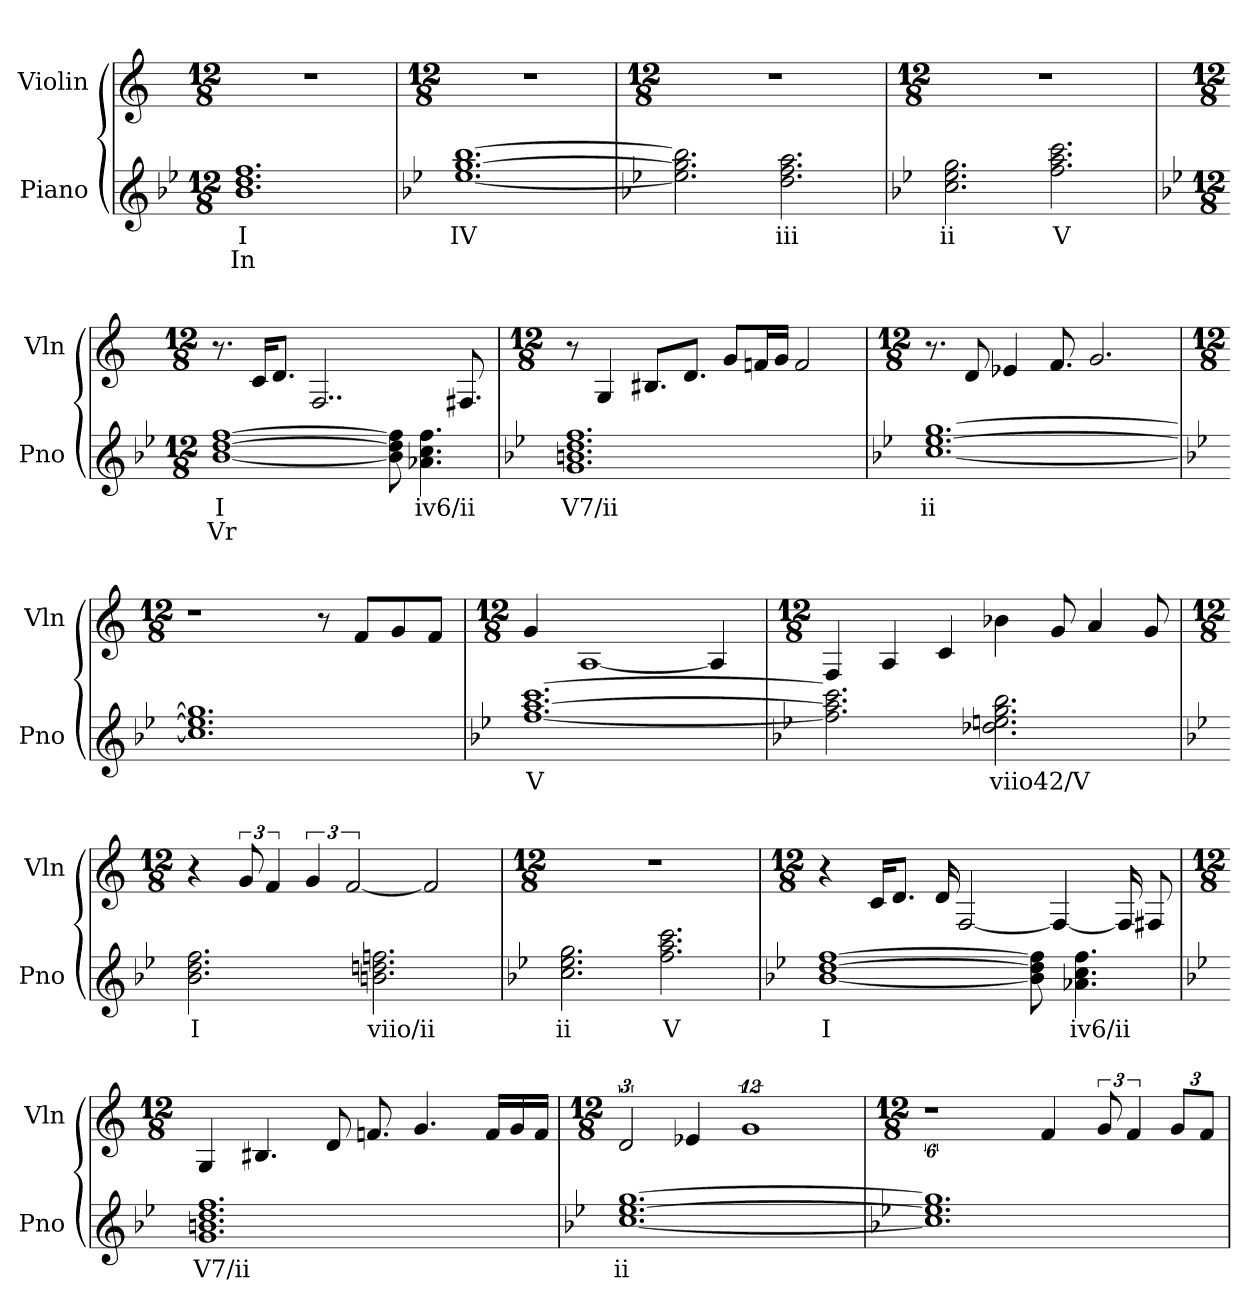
**kern	**text	**text	**kern
*part2	*part2	*part2	*part1
*staff2	*staff2	*staff2	*staff1
*I"Piano	*	*	*I"Violin
*I'Pno	*	*	*I'Vln
*k[b-e-]	*	*	*
*B-:	*	*	*
*M12/8	*	*	*M12/8
=	=	=	=
1.b- 1.dd 1.ff	I	In	1.r
=	=	=	=
*k[b-e-]	*	*	*
*B-:	*	*	*
*	*	*	*M12/8
[1.ee- [1.gg [1.bb-	IV	.	1.r
=	=	=	=
*k[b-e-]	*	*	*
*B-:	*	*	*
*	*	*	*M12/8
2.ee-] 2.gg] 2.bb-]	.	.	1.r
2.dd 2.ff 2.aa	iii	.	.
=	=	=	=
*k[b-e-]	*	*	*
*B-:	*	*	*
*	*	*	*M12/8
2.cc 2.ee- 2.gg	ii	.	1.r
2.ff 2.aa 2.ccc	V	.	.
=	=	=	=
*k[b-e-]	*	*	*
*B-:	*	*	*
*M12/8	*	*	*M12/8
[1b- [1dd [1ff	I	Vr	8.r
.	.	.	16cKL
.	.	.	8.dJ
.	.	.	2..F
8b-] 8dd] 8ff]	.	.	.
4.a-X 4.cc 4.ff	iv6/ii	.	.
.	.	.	8.F#X
=	=	=	=
*k[b-e-]	*	*	*
*B-:	*	*	*
*	*	*	*M12/8
1.g 1.bn 1.dd 1.ff	V7/ii	.	8r
.	.	.	4G
.	.	.	8.B#XL
.	.	.	8.dJ
.	.	.	8gL
.	.	.	16fnL
.	.	.	16gJJ
.	.	.	2f
=	=	=	=
*k[b-e-]	*	*	*
*B-:	*	*	*
*	*	*	*M12/8
[1.cc [1.ee- [1.gg	ii	.	8.r
.	.	.	8d
.	.	.	4e-X
.	.	.	8.f
.	.	.	2.g
=	=	=	=
*k[b-e-]	*	*	*
*B-:	*	*	*
*	*	*	*M12/8
1.cc] 1.ee-] 1.gg]	.	.	1r
.	.	.	8r
.	.	.	8fL
.	.	.	8g
.	.	.	8fJ
=	=	=	=
*k[b-e-]	*	*	*
*B-:	*	*	*
*	*	*	*M12/8
[1.ff [1.aa [1.ccc	V	.	4g
.	.	.	[1A
.	.	.	4A]
=	=	=	=
*k[b-e-]	*	*	*
*B-:	*	*	*
*	*	*	*M12/8
2.ff] 2.aa] 2.ccc]	.	.	4F
.	.	.	4A
.	.	.	4c
2.dd-X 2.een 2.gg 2.bb-	viio42/V	.	4b-X
.	.	.	8g
.	.	.	4a
.	.	.	8g
=	=	=	=
*k[b-e-]	*	*	*
*B-:	*	*	*
*	*	*	*M12/8
2.b- 2.dd 2.ff	I	.	4r
.	.	.	12g
.	.	.	6f
.	.	.	6g
.	.	.	[3f
2.bn 2.ddn 2.ffn	viio/ii	.	.
.	.	.	2f]
=	=	=	=
*k[b-e-]	*	*	*
*B-:	*	*	*
*	*	*	*M12/8
2.cc 2.ee- 2.gg	ii	.	1.r
2.ff 2.aa 2.ccc	V	.	.
=	=	=	=
*k[b-e-]	*	*	*
*B-:	*	*	*
*	*	*	*M12/8
[1b- [1dd [1ff	I	.	4r
.	.	.	16cKL
.	.	.	8.dJ
.	.	.	16d
.	.	.	[2F
8b-] 8dd] 8ff]	.	.	.
.	.	.	4F_
4.a-X 4.cc 4.ff	iv6/ii	.	.
.	.	.	16F]
.	.	.	8F#X
=	=	=	=
*k[b-e-]	*	*	*
*B-:	*	*	*
*	*	*	*M12/8
1.g 1.bn 1.dd 1.ff	V7/ii	.	4G
.	.	.	4.B#X
.	.	.	8d
.	.	.	8.fn
.	.	.	4.g
.	.	.	16fLL
.	.	.	16g
.	.	.	16fJJ
=	=	=	=
*k[b-e-]	*	*	*
*B-:	*	*	*
*	*	*	*M12/8
[1.cc [1.ee- [1.gg	ii	.	3d
.	.	.	4e-X
.	.	.	12%11g
=	=	=	=
*k[b-e-]	*	*	*
*B-:	*	*	*
*	*	*	*M12/8
1.cc] 1.ee-] 1.gg]	.	.	6%5r
.	.	.	4f
.	.	.	12g
.	.	.	6f
.	.	.	12gL
.	.	.	12fJ
=	=	=	=
*-	*-	*-	*-
